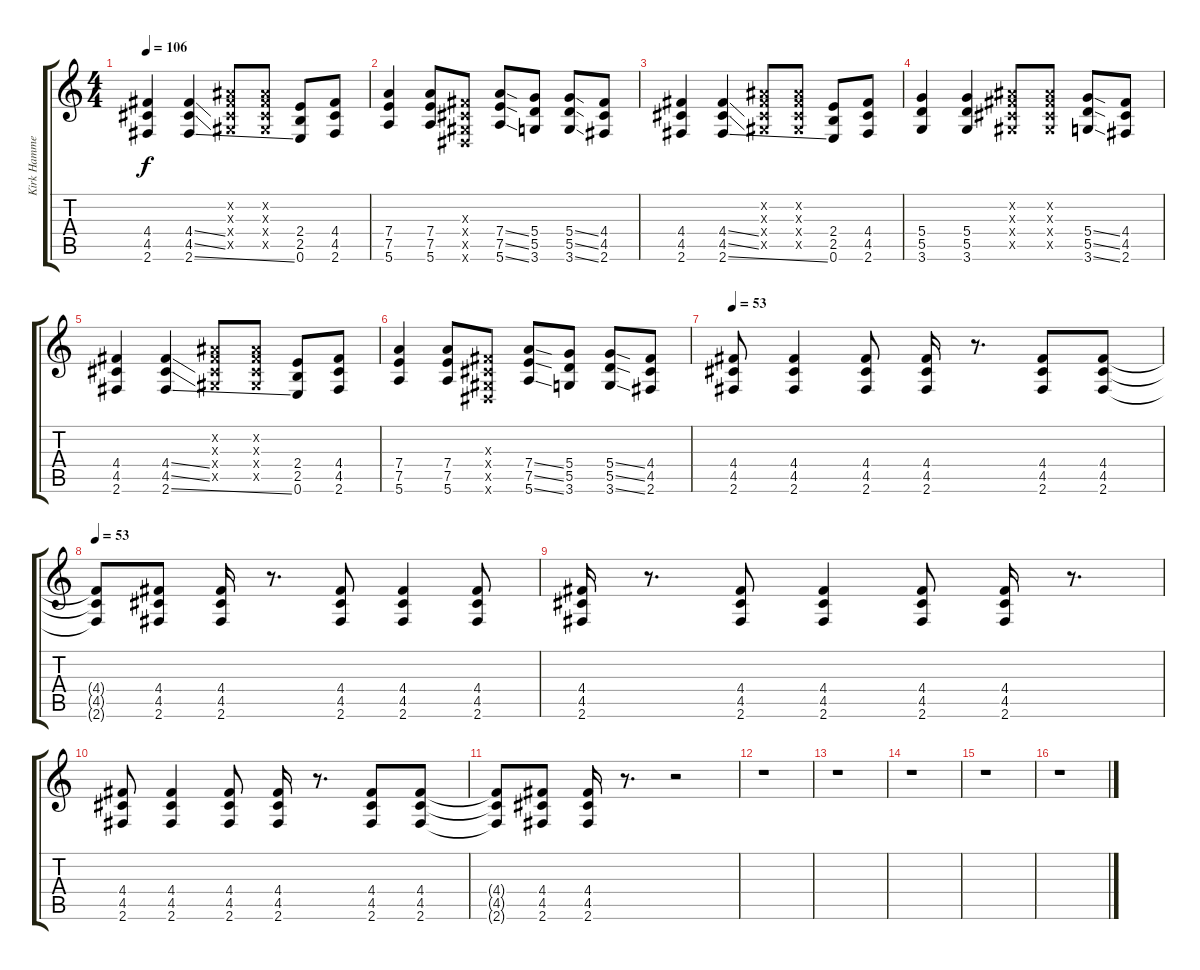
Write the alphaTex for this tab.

\track ("Kirk Hammett" "Kirk Hamme") {instrument distortionguitar}
\staff {score tabs}
\tuning (E4 B3 G3 D3 A2 E2) {hide}
\ts (4 4)
\tempo 106
\clef g2
\ks c
(4.4 4.5 2.6).4{dy f} (4.4{ss} 4.5{ss} 2.6{ss}).4 (-1.2{x} -1.3{x} -1.4{x} -1.5{x}).8 (-1.2{x} -1.3{x} -1.4{x} -1.5{x}).8 (2.4 2.5 0.6).8 (4.4 4.5 2.6).8 |
(7.4 7.5 5.6).4 (7.4 7.5 5.6).8 (-1.3{x} -1.4{x} -1.5{x} -1.6{x}).8 (7.4{ss} 7.5{ss} 5.6{ss}).8 (5.4 5.5 3.6).8 (5.4{ss} 5.5{ss} 3.6{ss}).8 (4.4 4.5 2.6).8 |
(4.4 4.5 2.6).4 (4.4{ss} 4.5{ss} 2.6{ss}).4 (-1.2{x} -1.3{x} -1.4{x} -1.5{x}).8 (-1.2{x} -1.3{x} -1.4{x} -1.5{x}).8 (2.4 2.5 0.6).8 (4.4 4.5 2.6).8 |
(5.4 5.5 3.6).4 (5.4 5.5 3.6).4 (-1.2{x} -1.3{x} -1.4{x} -1.5{x}).8 (-1.2{x} -1.3{x} -1.4{x} -1.5{x}).8 (5.4{ss} 5.5{ss} 3.6{ss}).8 (4.4 4.5 2.6).8 |
(4.4 4.5 2.6).4 (4.4{ss} 4.5{ss} 2.6{ss}).4 (-1.2{x} -1.3{x} -1.4{x} -1.5{x}).8 (-1.2{x} -1.3{x} -1.4{x} -1.5{x}).8 (2.4 2.5 0.6).8 (4.4 4.5 2.6).8 |
(7.4 7.5 5.6).4 (7.4 7.5 5.6).8 (-1.3{x} -1.4{x} -1.5{x} -1.6{x}).8 (7.4{ss} 7.5{ss} 5.6{ss}).8 (5.4 5.5 3.6).8 (5.4{ss} 5.5{ss} 3.6{ss}).8 (4.4 4.5 2.6).8 |
\tempo 53
(4.4 4.5 2.6).8 (4.4 4.5 2.6).4 (4.4 4.5 2.6).8 (4.4 4.5 2.6).16 r.8{d} (4.4 4.5 2.6).8 (4.4 4.5 2.6).8 |
\tempo 53
(4.4{t} 4.5{t} 2.6{t}).8 (4.4 4.5 2.6).8 (4.4 4.5 2.6).16 r.8{d} (4.4 4.5 2.6).8{volume 12} (4.4 4.5 2.6).4 (4.4 4.5 2.6).8 |
(4.4 4.5 2.6).16 r.8{d} (4.4 4.5 2.6).8{volume 8} (4.4 4.5 2.6).4 (4.4 4.5 2.6).8 (4.4 4.5 2.6).16 r.8{d} |
(4.4 4.5 2.6).8{volume 4} (4.4 4.5 2.6).4 (4.4 4.5 2.6).8 (4.4 4.5 2.6).16 r.8{d} (4.4 4.5 2.6).8{volume 0} (4.4 4.5 2.6).8 |
(4.4{t} 4.5{t} 2.6{t}).8 (4.4 4.5 2.6).8 (4.4 4.5 2.6).16 r.8{d} r.2 |
r.1 |
r.1 |
r.1 |
r.1 |
r.1
